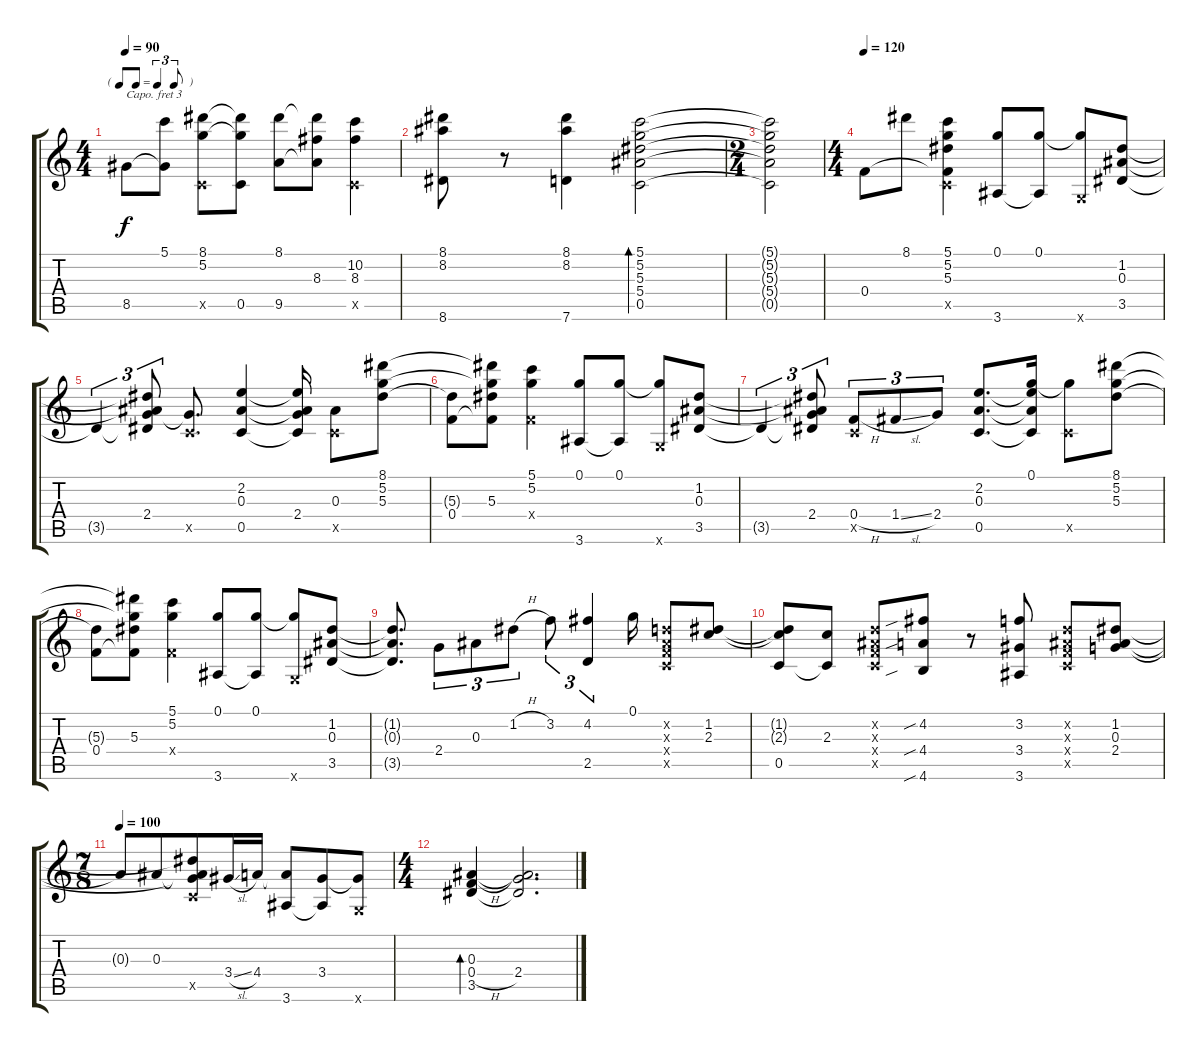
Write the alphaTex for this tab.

\track "" {instrument acousticguitarsteel}
\staff {score tabs}
\capo 3
\tuning (E4 B3 G3 D3 A2 E2) {hide}
\ts (4 4)
\tf triplet8th
\tempo 90
\clef g2
\ks c
8.5.8{dy f} (5.1 8.5{t}).8 (8.1 5.2 0.5{x}).8 (8.1{t} 5.2{t} 0.5).8 (8.1 9.5).8 (8.1{t} 8.3 9.5{t}).8 (10.2 8.3 0.5{x}).4 |
(8.1 8.2 8.6).8 r.8 (8.1 8.2 7.6).4 (5.1 5.2 5.3 5.4 0.5).2{bd 240} |
\ts (2 4)
(5.1{t} 5.2{t} 5.3{t} 5.4{t} 0.5{t}).2 |
\ts (4 4)
\tempo 120
0.4.8 8.1.8 (5.1 5.2 5.3 0.4{t} 0.5{x}).4 (0.1 3.6).8 (0.1 3.6{t}).8 (0.1{t} 0.6{x}).8 (1.2 0.3 3.5).8 |
3.5{t}.4{tu (3 2)} (1.2{t} 0.3{t} 2.4 3.5{t}).8{tu (3 2)} (2.4{t} 0.5{x}).8{d} (2.2 0.3 0.5).4 (2.2{t} 0.3{t} 2.4 0.5{t}).16 (0.3 0.5{x}).8 (8.1 5.2 5.3).8 |
(5.3{t} 0.4).8 (8.1{t} 5.2{t} 5.3 0.4{t}).8 (5.1 5.2 0.4{x}).4 (0.1 3.6).8 (0.1 3.6{t}).8 (0.1{t} 0.6{x}).8 (1.2 0.3 3.5).8 |
3.5{t}.4{tu (3 2)} (1.2{t} 0.3{t} 2.4 3.5{t}).8{tu (3 2)} (0.4{h} 0.5{x}).8{tu (3 2)} 1.4{sl}.8{tu (3 2)} 2.4.8{tu (3 2)} (2.2 0.3 0.5).8{d} (0.1 2.2{t} 0.3{t} 0.5{t}).16 (0.1{t} 0.5{x}).8 (8.1 5.2 5.3).8 |
(5.3{t} 0.4).8 (8.1{t} 5.2{t} 5.3 0.4{t}).8 (5.1 5.2 0.4{x}).4 (0.1 3.6).8 (0.1 3.6{t}).8 (0.1{t} 0.6{x}).8 (1.2 0.3 3.5).8 |
(1.2{t} 0.3{t} 3.5{t}).8{d} 2.4.8{tu (3 2)} 0.3.8{tu (3 2)} 1.2{h}.8{tu (3 2)} 3.2.8{tu (3 2)} (4.2 2.5).4{tu (3 2)} 0.1.16 (0.2{x} 0.3{x} 0.4{x} 0.5{x}).8 (1.2 2.3).8 |
(1.2{t} 2.3{t} 0.5).8 (2.3 0.5{t}).8 (0.2{x} 0.3{x} 0.4{x} 0.5{x}).8 (4.2{sib} 4.4{sib} 4.6{sib}).8 r.8 (3.2 3.4 3.6).8 (0.2{x} 0.3{x} 0.4{x} 0.5{x}).8 (1.2 0.3 2.4).8 |
\ts (7 8)
\tempo 100
0.3{t}.8 0.3.8 (1.2{t} 0.3{t} 2.4{t} 0.5{x}).8 3.4{sl}.16 4.4.16 (4.4{t} 3.6).8 (3.4 3.6{t}).8 (3.4{t} 0.6{x}).8 |
\ts (4 4)
(0.3 0.4{h} 3.5).4{bd 480} (0.3{t} 2.4 3.5{t}).2{d}
